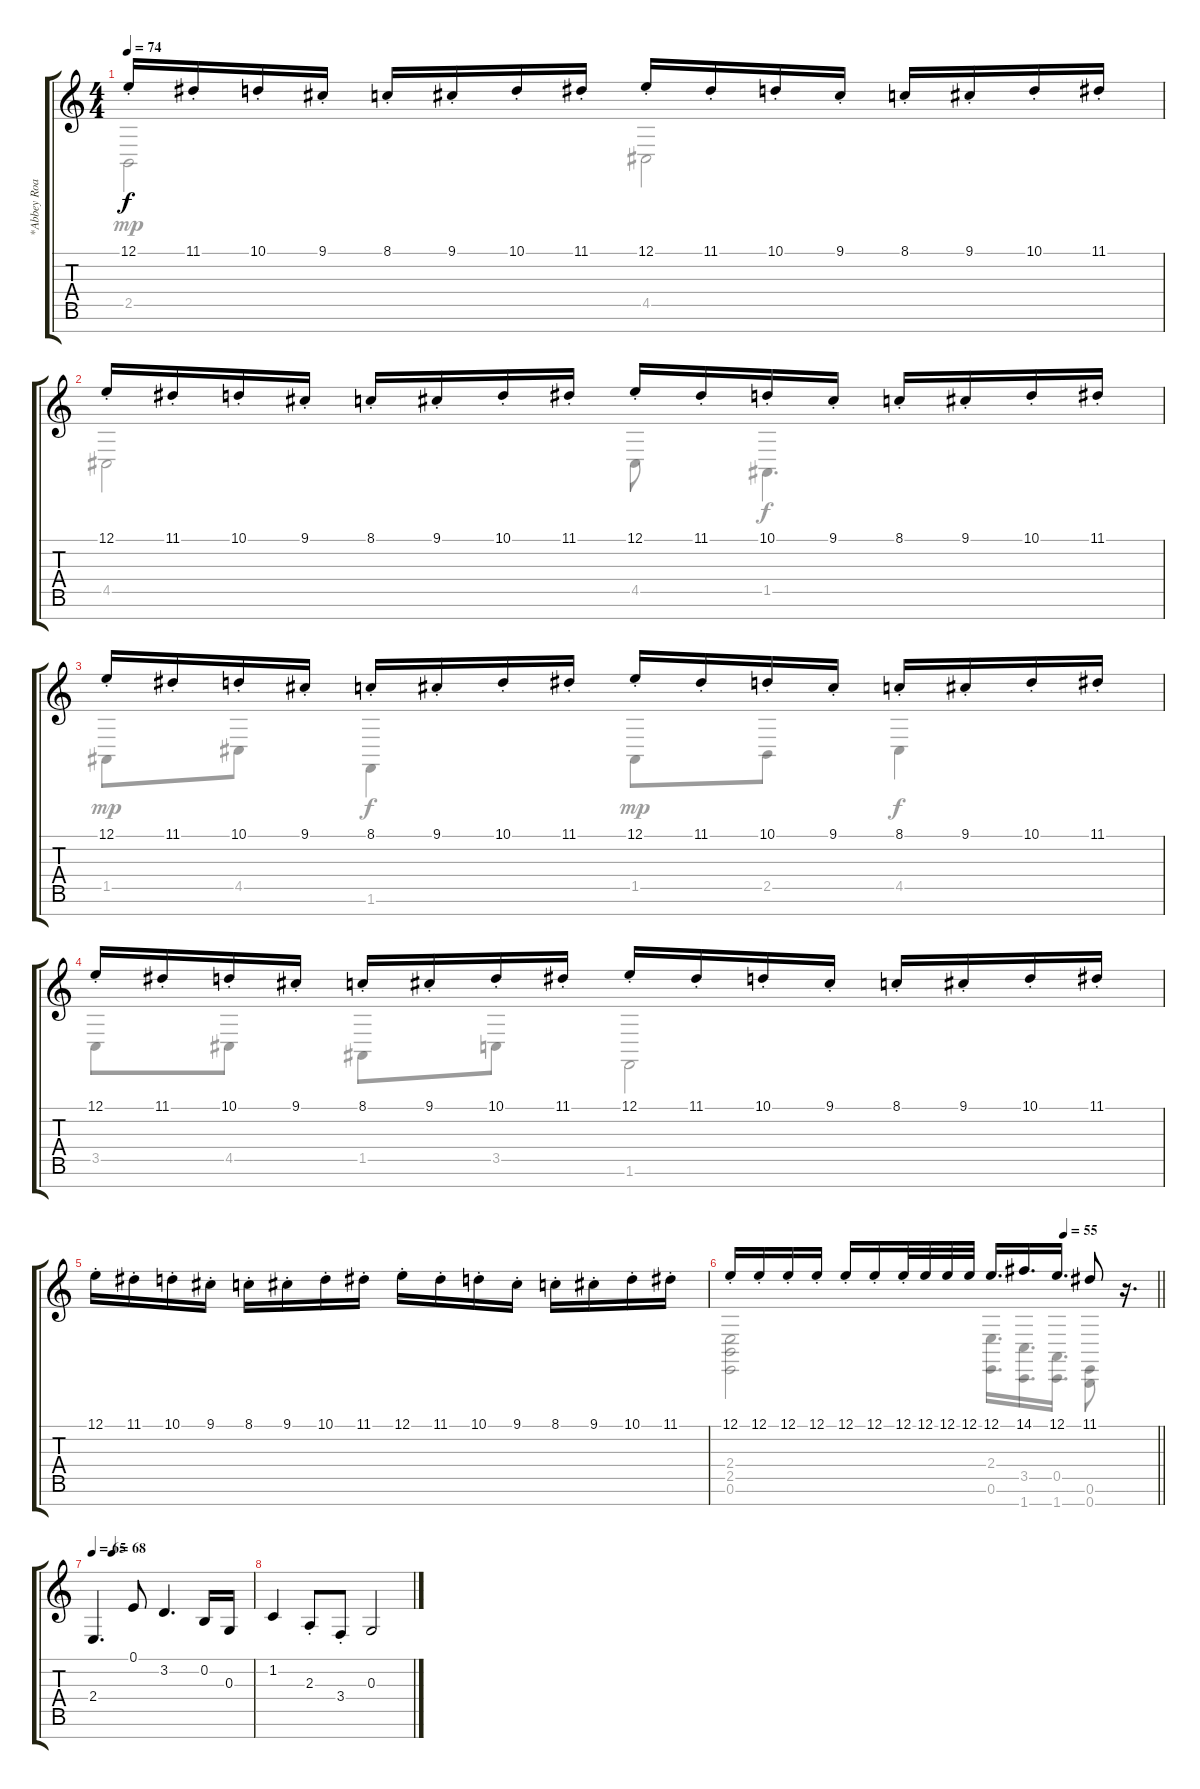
\track ("*Abbey Road Orchestra* Brass II" "*Abbey Roa") {instrument trombone}
\staff {score tabs}
\tuning (E4 B3 G3 D3 A2 E2 B1) {hide}
\voice
\ts (4 4)
\tempo 74
\clef g2
\ks c
12.1{st}.16{dy f} 11.1{st}.16 10.1{st}.16 9.1{st}.16 8.1{st}.16 9.1{st}.16 10.1{st}.16 11.1{st}.16 12.1{st}.16 11.1{st}.16 10.1{st}.16 9.1{st}.16 8.1{st}.16 9.1{st}.16 10.1{st}.16 11.1{st}.16 |
12.1{st}.16 11.1{st}.16 10.1{st}.16 9.1{st}.16 8.1{st}.16 9.1{st}.16 10.1{st}.16 11.1{st}.16 12.1{st}.16 11.1{st}.16 10.1{st}.16 9.1{st}.16 8.1{st}.16 9.1{st}.16 10.1{st}.16 11.1{st}.16 |
12.1{st}.16 11.1{st}.16 10.1{st}.16 9.1{st}.16 8.1{st}.16 9.1{st}.16 10.1{st}.16 11.1{st}.16 12.1{st}.16 11.1{st}.16 10.1{st}.16 9.1{st}.16 8.1{st}.16 9.1{st}.16 10.1{st}.16 11.1{st}.16 |
12.1{st}.16 11.1{st}.16 10.1{st}.16 9.1{st}.16 8.1{st}.16 9.1{st}.16 10.1{st}.16 11.1{st}.16 12.1{st}.16 11.1{st}.16 10.1{st}.16 9.1{st}.16 8.1{st}.16 9.1{st}.16 10.1{st}.16 11.1{st}.16 |
12.1{st}.16 11.1{st}.16 10.1{st}.16 9.1{st}.16 8.1{st}.16 9.1{st}.16 10.1{st}.16 11.1{st}.16 12.1{st}.16 11.1{st}.16 10.1{st}.16 9.1{st}.16 8.1{st}.16 9.1{st}.16 10.1{st}.16 11.1{st}.16 |
\tempo (55 0.78125)
\barLineRight lightlight
12.1{st}.16 12.1{st}.16 12.1{st}.16 12.1{st}.16 12.1{st}.16 12.1{st}.16 12.1{st}.32 12.1.32 12.1.32 12.1.32 12.1.16{d} 14.1.16{d} 12.1.16{d} 11.1.8 r.16{d} |
\tempo 65
\tempo (68 0.125)
2.4.4{d instrument brasssection} 0.1.8 3.2.4{d} 0.2.16 0.3.16 |
1.2.4 2.3{st}.8 3.4{st}.8 0.3.2
\voice
\clef g2
\ottava regular
\simile none
\ks c
2.5.2{dy mp} 4.5.2 |
4.5.2 4.5.8 1.5.4{d dy f} |
1.5.8{dy mp} 4.5.8 1.6.4{dy f} 1.5.8{dy mp} 2.5.8 4.5.4{dy f} |
3.5.8 4.5.8 1.5.8 3.5.8 1.6.2 |
|
\barLineRight lightlight
(2.4 2.5 0.6).2 (2.4 0.6).16{d} (3.5 1.7).16{d} (0.5 1.7).16{d} (0.6 0.7).8 r.16{d} |
|
